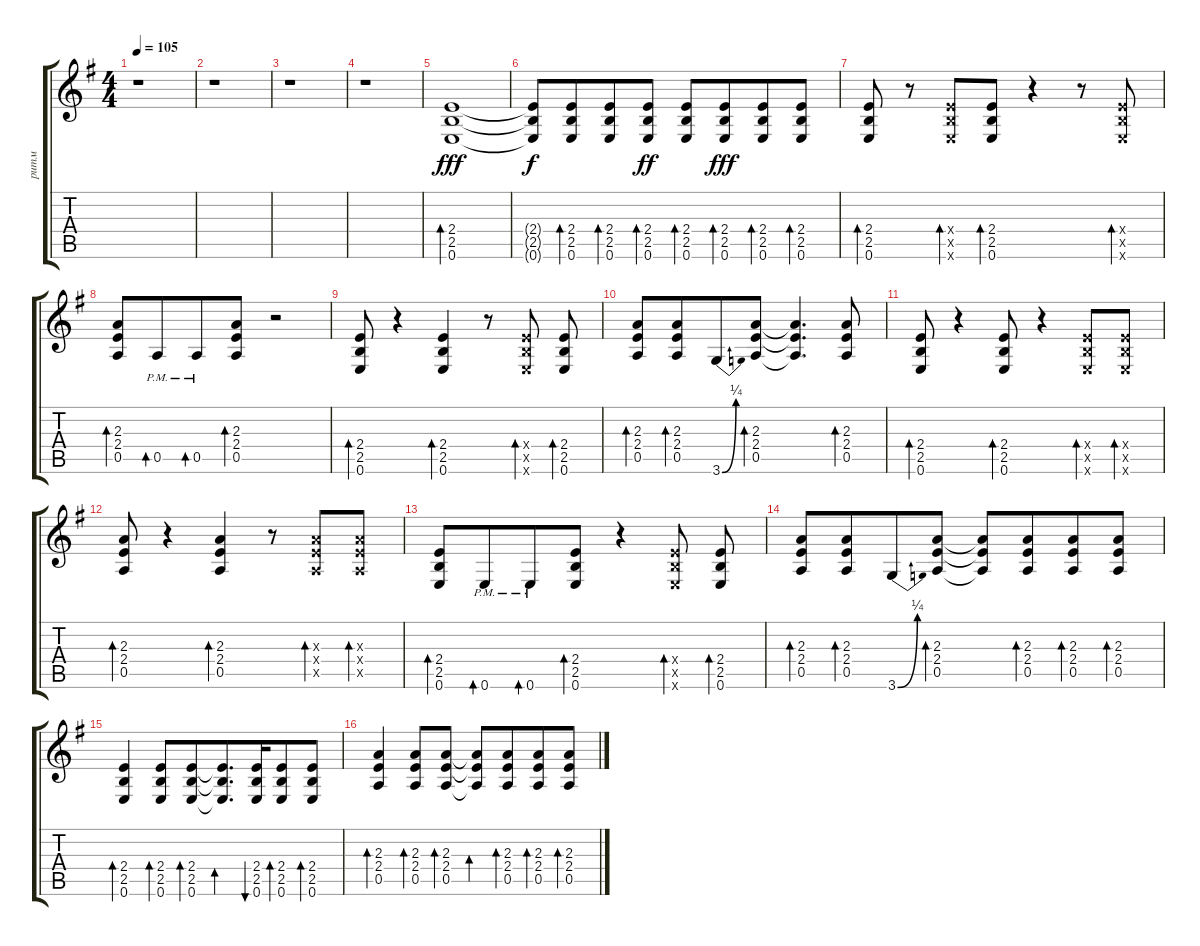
\track ("ритм " "ритм ") {instrument distortionguitar}
\staff {score tabs}
\tuning (E4 B3 G3 D3 A2 E2) {hide}
\ts (4 4)
\tempo 105
\clef g2
\ks eminor
r.1{dy fff} |
r.1 |
r.1 |
r.1 |
(2.4 2.5 0.6).1{bd 60} |
(2.4{t} 2.5{t} 0.6{t}).8{dy f} (2.4 2.5 0.6).8{bd 60 beam merge} (2.4 2.5 0.6).8{bd 60} (2.4 2.5 0.6).8{bd 60 dy ff beam split} (2.4 2.5 0.6).8{bd 60} (2.4 2.5 0.6).8{bd 60 dy fff beam merge} (2.4 2.5 0.6).8{bd 60} (2.4 2.5 0.6).8{bd 60} |
(2.4 2.5 0.6).8{bd 60} r.8{beam merge} (2.4{x} 2.5{x} 0.6{x}).8{bd 60} (2.4 2.5 0.6).8{bd 60} r.4 r.8 (2.4{x} 2.5{x} 0.6{x}).8{bd 60} |
(2.3 2.4 0.5).8{bd 60} 0.5{pm}.8{bd 60 beam merge} 0.5{pm}.8{bd 60} (2.3 2.4 0.5).8{bd 60} r.2 |
(2.4 2.5 0.6).8{bd 60} r.4{beam merge} (2.4 2.5 0.6).4{bd 60} r.8{beam merge} (2.4{x} 2.5{x} 0.6{x}).8{bd 60 beam split} (2.4 2.5 0.6).8{bd 60} |
(2.3 2.4 0.5).8{bd 60} (2.3 2.4 0.5).8{bd 60 beam merge} 3.6{be (bend 0 0 60 1)}.8 (2.3 2.4 0.5).8{bd 60} (2.3{t} 2.4{t} 0.5{t}).4{d} (2.3 2.4 0.5).8{bd 60} |
(2.4 2.5 0.6).8{bd 60} r.4{beam merge} (2.4 2.5 0.6).8{bd 60} r.4{beam merge} (2.4{x} 2.5{x} 0.6{x}).8{bd 60 beam merge} (2.4{x} 2.5{x} 0.6{x}).8{bd 60} |
(2.3 2.4 0.5).8{bd 60} r.4 (2.3 2.4 0.5).4{bd 60} r.8 (2.3{x} 2.4{x} 0.5{x}).8{bd 60} (2.3{x} 2.4{x} 0.5{x}).8{bd 60} |
(2.4 2.5 0.6).8{bd 60 beam merge} 0.6{pm}.8{bd 60 beam merge} 0.6{pm}.8{bd 60 beam merge} (2.4 2.5 0.6).8{bd 60} r.4{beam merge} (2.4{x} 2.5{x} 0.6{x}).8{bd 60 beam split} (2.4 2.5 0.6).8{bd 60} |
(2.3 2.4 0.5).8{bd 60} (2.3 2.4 0.5).8{bd 60 beam merge} 3.6{be (bend 0 0 60 1)}.8 (2.3 2.4 0.5).8{bd 60} (2.3{t} 2.4{t} 0.5{t}).8 (2.3 2.4 0.5).8{bd 60 beam merge} (2.3 2.4 0.5).8{bd 60} (2.3 2.4 0.5).8{bd 60} |
(2.4 2.5 0.6).4{bd 60 beam merge} (2.4 2.5 0.6).8{bd 60 beam merge} (2.4 2.5 0.6).8{bd 60 beam merge} (2.4{t} 2.5{t} 0.6{t}).8{d bd 60} (2.4 2.5 0.6).16{bu 30 beam merge} (2.4 2.5 0.6).8{bd 60 beam merge} (2.4 2.5 0.6).8{bd 60} |
(2.3 2.4 0.5).4{bd 60} (2.3 2.4 0.5).8{bd 60} (2.3 2.4 0.5).8{bd 60} (2.3{t} 2.4{t} 0.5{t}).8{bd 60} (2.3 2.4 0.5).8{bd 60 beam merge} (2.3 2.4 0.5).8{bd 60} (2.3 2.4 0.5).8{bd 60}
